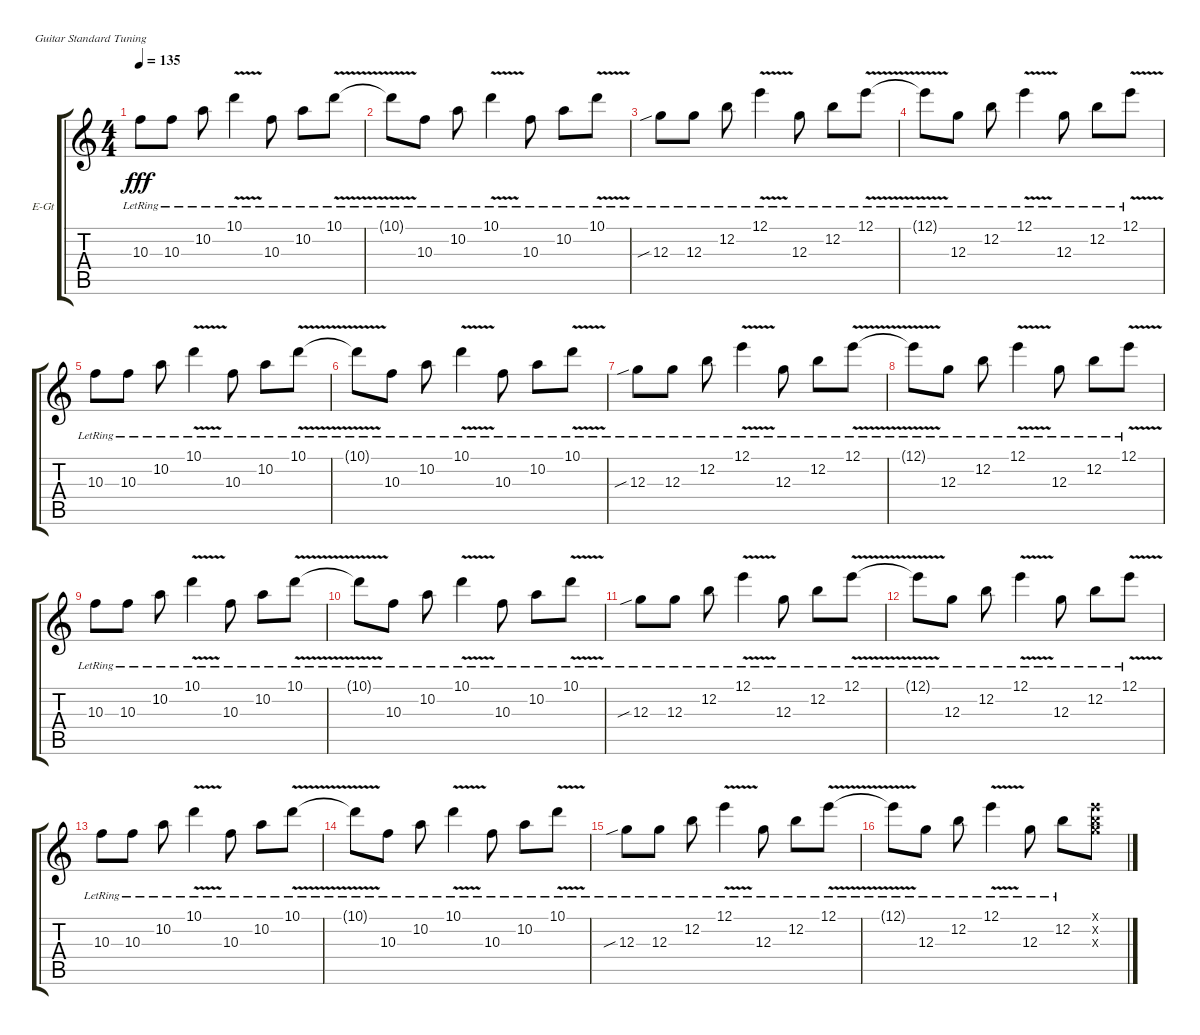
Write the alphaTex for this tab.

\defaultSystemsLayout 4
\bracketExtendMode groupsimilarinstruments
\firstSystemTrackNameOrientation horizontal
\otherSystemsTrackNameOrientation horizontal
\track ("Kane" "E-Gt") {instrument electricguitarclean}
\staff {score tabs}
\tuning (E4 B3 G3 D3 A2 E2)
\ts (4 4)
\tempo 135
\clef g2
\ks c
10.3{lr}.8{dy fff} 10.3{lr}.8 10.2{lr}.8 10.1{v lr}.4 10.3{lr}.8 10.2{lr}.8 10.1{v lr}.8 |
10.1{v lr t}.8 10.3{lr}.8 10.2{lr}.8 10.1{v lr}.4 10.3{lr}.8 10.2{lr}.8 10.1{v lr}.8 |
12.3{sib lr}.8 12.3{lr}.8 12.2{lr}.8 12.1{v lr}.4 12.3{lr}.8 12.2{lr}.8 12.1{v lr}.8 |
12.1{v lr t}.8 12.3{lr}.8 12.2{lr}.8 12.1{v lr}.4 12.3{lr}.8 12.2{lr}.8 12.1{v lr}.8 |
10.3{lr}.8 10.3{lr}.8 10.2{lr}.8 10.1{v lr}.4 10.3{lr}.8 10.2{lr}.8 10.1{v lr}.8 |
10.1{v lr t}.8 10.3{lr}.8 10.2{lr}.8 10.1{v lr}.4 10.3{lr}.8 10.2{lr}.8 10.1{v lr}.8 |
12.3{sib lr}.8 12.3{lr}.8 12.2{lr}.8 12.1{v lr}.4 12.3{lr}.8 12.2{lr}.8 12.1{v lr}.8 |
12.1{v lr t}.8 12.3{lr}.8 12.2{lr}.8 12.1{v lr}.4 12.3{lr}.8 12.2{lr}.8 12.1{v lr}.8 |
10.3{lr}.8 10.3{lr}.8 10.2{lr}.8 10.1{v lr}.4 10.3{lr}.8 10.2{lr}.8 10.1{v lr}.8 |
10.1{v lr t}.8 10.3{lr}.8 10.2{lr}.8 10.1{v lr}.4 10.3{lr}.8 10.2{lr}.8 10.1{v lr}.8 |
12.3{sib lr}.8 12.3{lr}.8 12.2{lr}.8 12.1{v lr}.4 12.3{lr}.8 12.2{lr}.8 12.1{v lr}.8 |
12.1{v lr t}.8 12.3{lr}.8 12.2{lr}.8 12.1{v lr}.4 12.3{lr}.8 12.2{lr}.8 12.1{v lr}.8 |
10.3{lr}.8 10.3{lr}.8 10.2{lr}.8 10.1{v lr}.4 10.3{lr}.8 10.2{lr}.8 10.1{v lr}.8 |
10.1{v lr t}.8 10.3{lr}.8 10.2{lr}.8 10.1{v lr}.4 10.3{lr}.8 10.2{lr}.8 10.1{v lr}.8 |
12.3{sib lr}.8 12.3{lr}.8 12.2{lr}.8 12.1{v lr}.4 12.3{lr}.8 12.2{lr}.8 12.1{v lr}.8 |
12.1{v lr t}.8 12.3{lr}.8 12.2{lr}.8 12.1{v lr}.4 12.3{lr}.8 12.2{lr}.8 (12.1{x} 12.2{x} 12.3{x}).8
